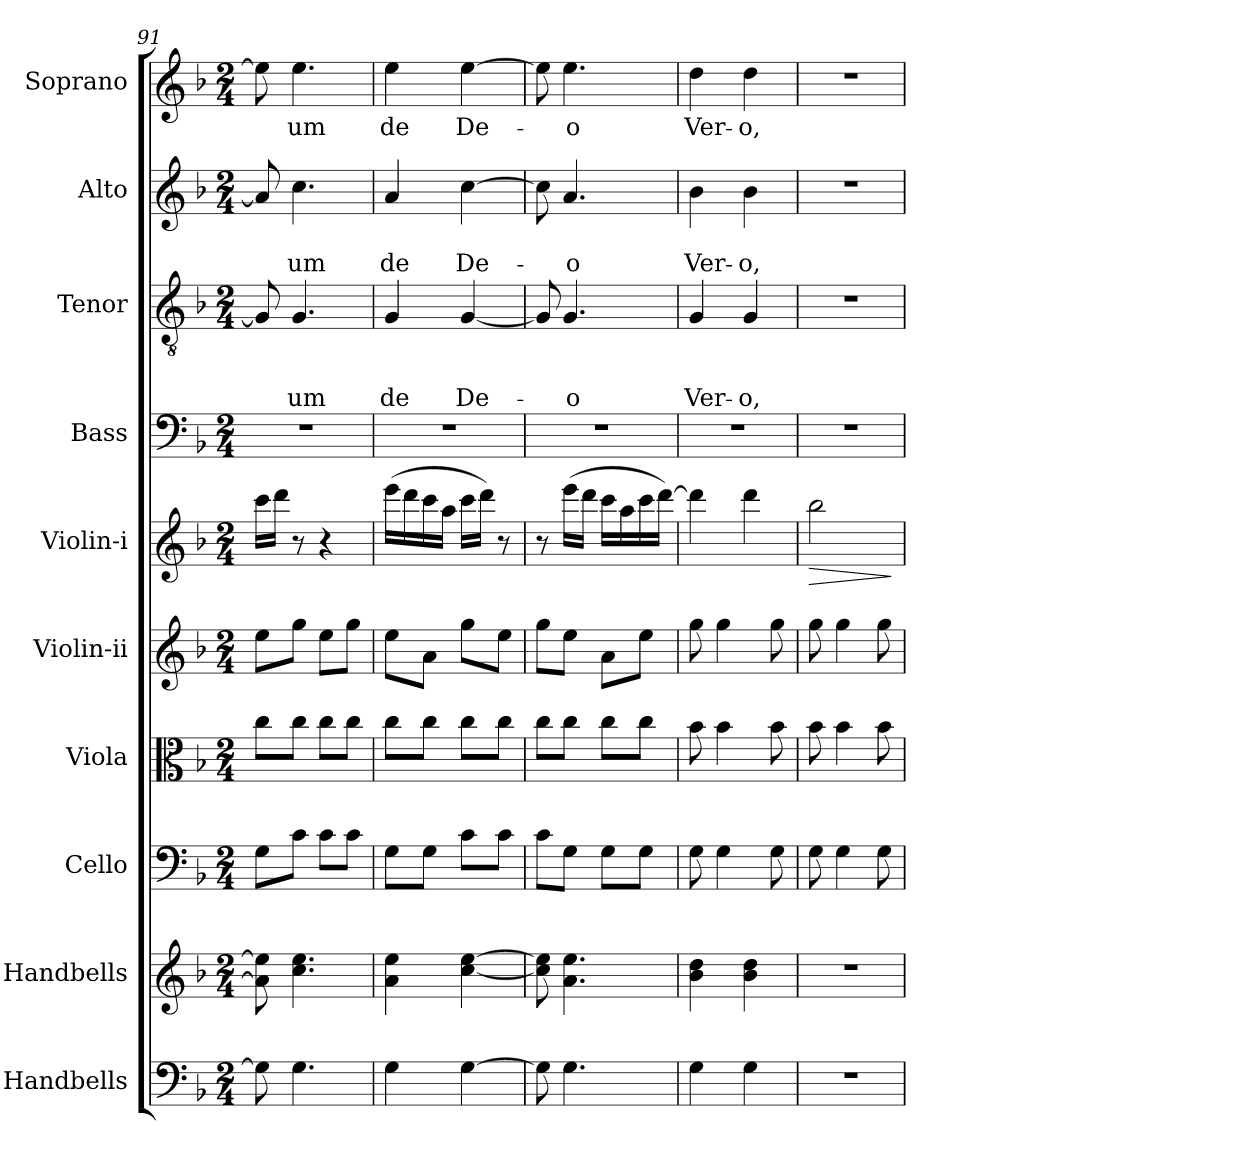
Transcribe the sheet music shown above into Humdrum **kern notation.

**kern	**kern	**kern	**kern	**kern	**kern	**dynam	**kern	**kern	**text	**text	**text	**kern	**text	**text	**kern	**text
*part10	*part9	*part8	*part7	*part6	*part5	*part5	*part4	*part3	*part3	*part3	*part3	*part2	*part2	*part2	*part1	*part1
*staff10	*staff9	*staff8	*staff7	*staff6	*staff5	*staff5	*staff4	*staff3	*staff3	*staff3	*staff3	*staff2	*staff2	*staff2	*staff1	*staff1
*I"Handbells	*I"Handbells	*I"Cello	*I"Viola	*I"Violin-ii	*I"Violin-i	*	*I"Bass	*I"Tenor	*	*	*	*I"Alto	*	*	*I"Soprano	*
*	*	*	*I'Vla.	*I'Vln.-ii	*I'Vln.-i	*	*I'B	*I'T	*	*	*	*I'A	*	*	*I'S	*
*clefF4	*clefG2	*clefF4	*clefC3	*clefG2	*clefG2	*	*clefF4	*clefGv2	*	*	*	*clefG2	*	*	*clefG2	*
*k[b-]	*k[b-]	*k[b-]	*k[b-]	*k[b-]	*k[b-]	*	*k[b-]	*k[b-]	*	*	*	*k[b-]	*	*	*k[b-]	*
*F:	*F:	*F:	*F:	*F:	*F:	*	*F:	*F:	*	*	*	*F:	*	*	*F:	*
*M2/4	*M2/4	*M2/4	*M2/4	*M2/4	*M2/4	*	*M2/4	*M2/4	*	*	*	*M2/4	*	*	*M2/4	*
=91	=91	=91	=91	=91	=91	=91	=91	=91	=91	=91	=91	=91	=91	=91	=91	=91
!	!	!	!	!	!	!	!LO:N:vis=1	!	!	!	!	!	!	!	!	!
8G\]	8a\] 8ee\]	8G\L	8cc\L	8ee\L	16ccc\LL	.	2r	8G/]	.	.	.	8a/]	.	.	8ee\]	.
.	.	.	.	.	16ddd\JJ	.	.	.	.	.	.	.	.	.	.	.
!	!	!	!	!	!	!	!	!	!	!	!LO:LY:b	!	!	!LO:LY:b	!	!LO:LY:b
4.G\	4.cc\ 4.ee\	8c\J	8cc\J	8gg\J	8r	.	.	4.G/	.	.	-um	4.cc\	.	-um	4.ee\	-um
.	.	8c\L	8cc\L	8ee\L	4r	.	.	.	.	.	.	.	.	.	.	.
.	.	8c\J	8cc\J	8gg\J	.	.	.	.	.	.	.	.	.	.	.	.
=92	=92	=92	=92	=92	=92	=92	=92	=92	=92	=92	=92	=92	=92	=92	=92	=92
!	!	!	!	!	!	!	!LO:N:vis=1	!	!	!	!LO:LY:b	!	!	!LO:LY:b	!	!LO:LY:b
4G\	4a\ 4ee\	8G\L	8cc\L	8ee\L	(>16eee\LL	.	2r	4G/	.	.	de	4a/	.	de	4ee\	de
.	.	.	.	.	16ddd\	.	.	.	.	.	.	.	.	.	.	.
.	.	8G\J	8cc\J	8a\J	16ccc\	.	.	.	.	.	.	.	.	.	.	.
.	.	.	.	.	16aa\JJ	.	.	.	.	.	.	.	.	.	.	.
!	!	!	!	!	!	!	!	!	!	!	!LO:LY:b	!	!	!LO:LY:b	!	!LO:LY:b
[>4G\	[<4cc\ [>4ee\	8c\L	8cc\L	8gg\L	16ccc\LL	.	.	[<4G/	.	.	De-	[>4cc\	.	De-	[>4ee\	De-
.	.	.	.	.	16ddd\JJ)	.	.	.	.	.	.	.	.	.	.	.
.	.	8c\J	8cc\J	8ee\J	8r	.	.	.	.	.	.	.	.	.	.	.
=93	=93	=93	=93	=93	=93	=93	=93	=93	=93	=93	=93	=93	=93	=93	=93	=93
!	!	!	!	!	!	!	!LO:N:vis=1	!	!	!	!	!	!	!	!	!
8G\]	8cc\] 8ee\]	8c\L	8cc\L	8gg\L	8r	.	2r	8G/]	.	.	.	8cc\]	.	.	8ee\]	.
!	!	!	!	!	!	!	!	!	!	!	!LO:LY:b	!	!	!LO:LY:b	!	!LO:LY:b
4.G\	4.a\ 4.ee\	8G\J	8cc\J	8ee\J	(>16eee\LL	.	.	4.G/	.	.	-o	4.a/	.	-o	4.ee\	-o
.	.	.	.	.	16ddd\JJ	.	.	.	.	.	.	.	.	.	.	.
.	.	8G\L	8cc\L	8a\L	16ccc\LL	.	.	.	.	.	.	.	.	.	.	.
.	.	.	.	.	16aa\	.	.	.	.	.	.	.	.	.	.	.
.	.	8G\J	8cc\J	8ee\J	16ccc\	.	.	.	.	.	.	.	.	.	.	.
.	.	.	.	.	[>16ddd\JJ)	.	.	.	.	.	.	.	.	.	.	.
=94	=94	=94	=94	=94	=94	=94	=94	=94	=94	=94	=94	=94	=94	=94	=94	=94
!	!	!	!	!	!	!	!LO:N:vis=1	!	!	!	!LO:LY:b	!	!	!LO:LY:b	!	!LO:LY:b
4G\	4b-\ 4dd\	8G\	8b-\	8gg\	4ddd\]	.	2r	4G/	.	.	Ver-	4b-\	.	Ver-	4dd\	Ver-
.	.	4G\	4b-\	4gg\	.	.	.	.	.	.	.	.	.	.	.	.
!	!	!	!	!	!	!	!	!	!	!	!LO:LY:b	!	!	!LO:LY:b	!	!LO:LY:b
4G\	4b-\ 4dd\	.	.	.	4ddd\	.	.	4G/	.	.	-o,	4b-\	.	-o,	4dd\	-o,
.	.	8G\	8b-\	8gg\	.	.	.	.	.	.	.	.	.	.	.	.
=95	=95	=95	=95	=95	=95	=95	=95	=95	=95	=95	=95	=95	=95	=95	=95	=95
!LO:N:vis=1	!LO:N:vis=1	!	!	!	!	!LO:HP:b	!LO:N:vis=1	!LO:N:vis=1	!	!	!	!LO:N:vis=1	!	!	!LO:N:vis=1	!
2r	2r	8G\	8b-\	8gg\	2bb-\	>	2r	2r	.	.	.	2r	.	.	2r	.
.	.	4G\	4b-\	4gg\	.	.	.	.	.	.	.	.	.	.	.	.
.	.	8G\	8b-\	8gg\	.	.	.	.	.	.	.	.	.	.	.	.
.	.	.	.	.	.	]	.	.	.	.	.	.	.	.	.	.
=	=	=	=	=	=	=	=	=	=	=	=	=	=	=	=	=
*-	*-	*-	*-	*-	*-	*-	*-	*-	*-	*-	*-	*-	*-	*-	*-	*-
